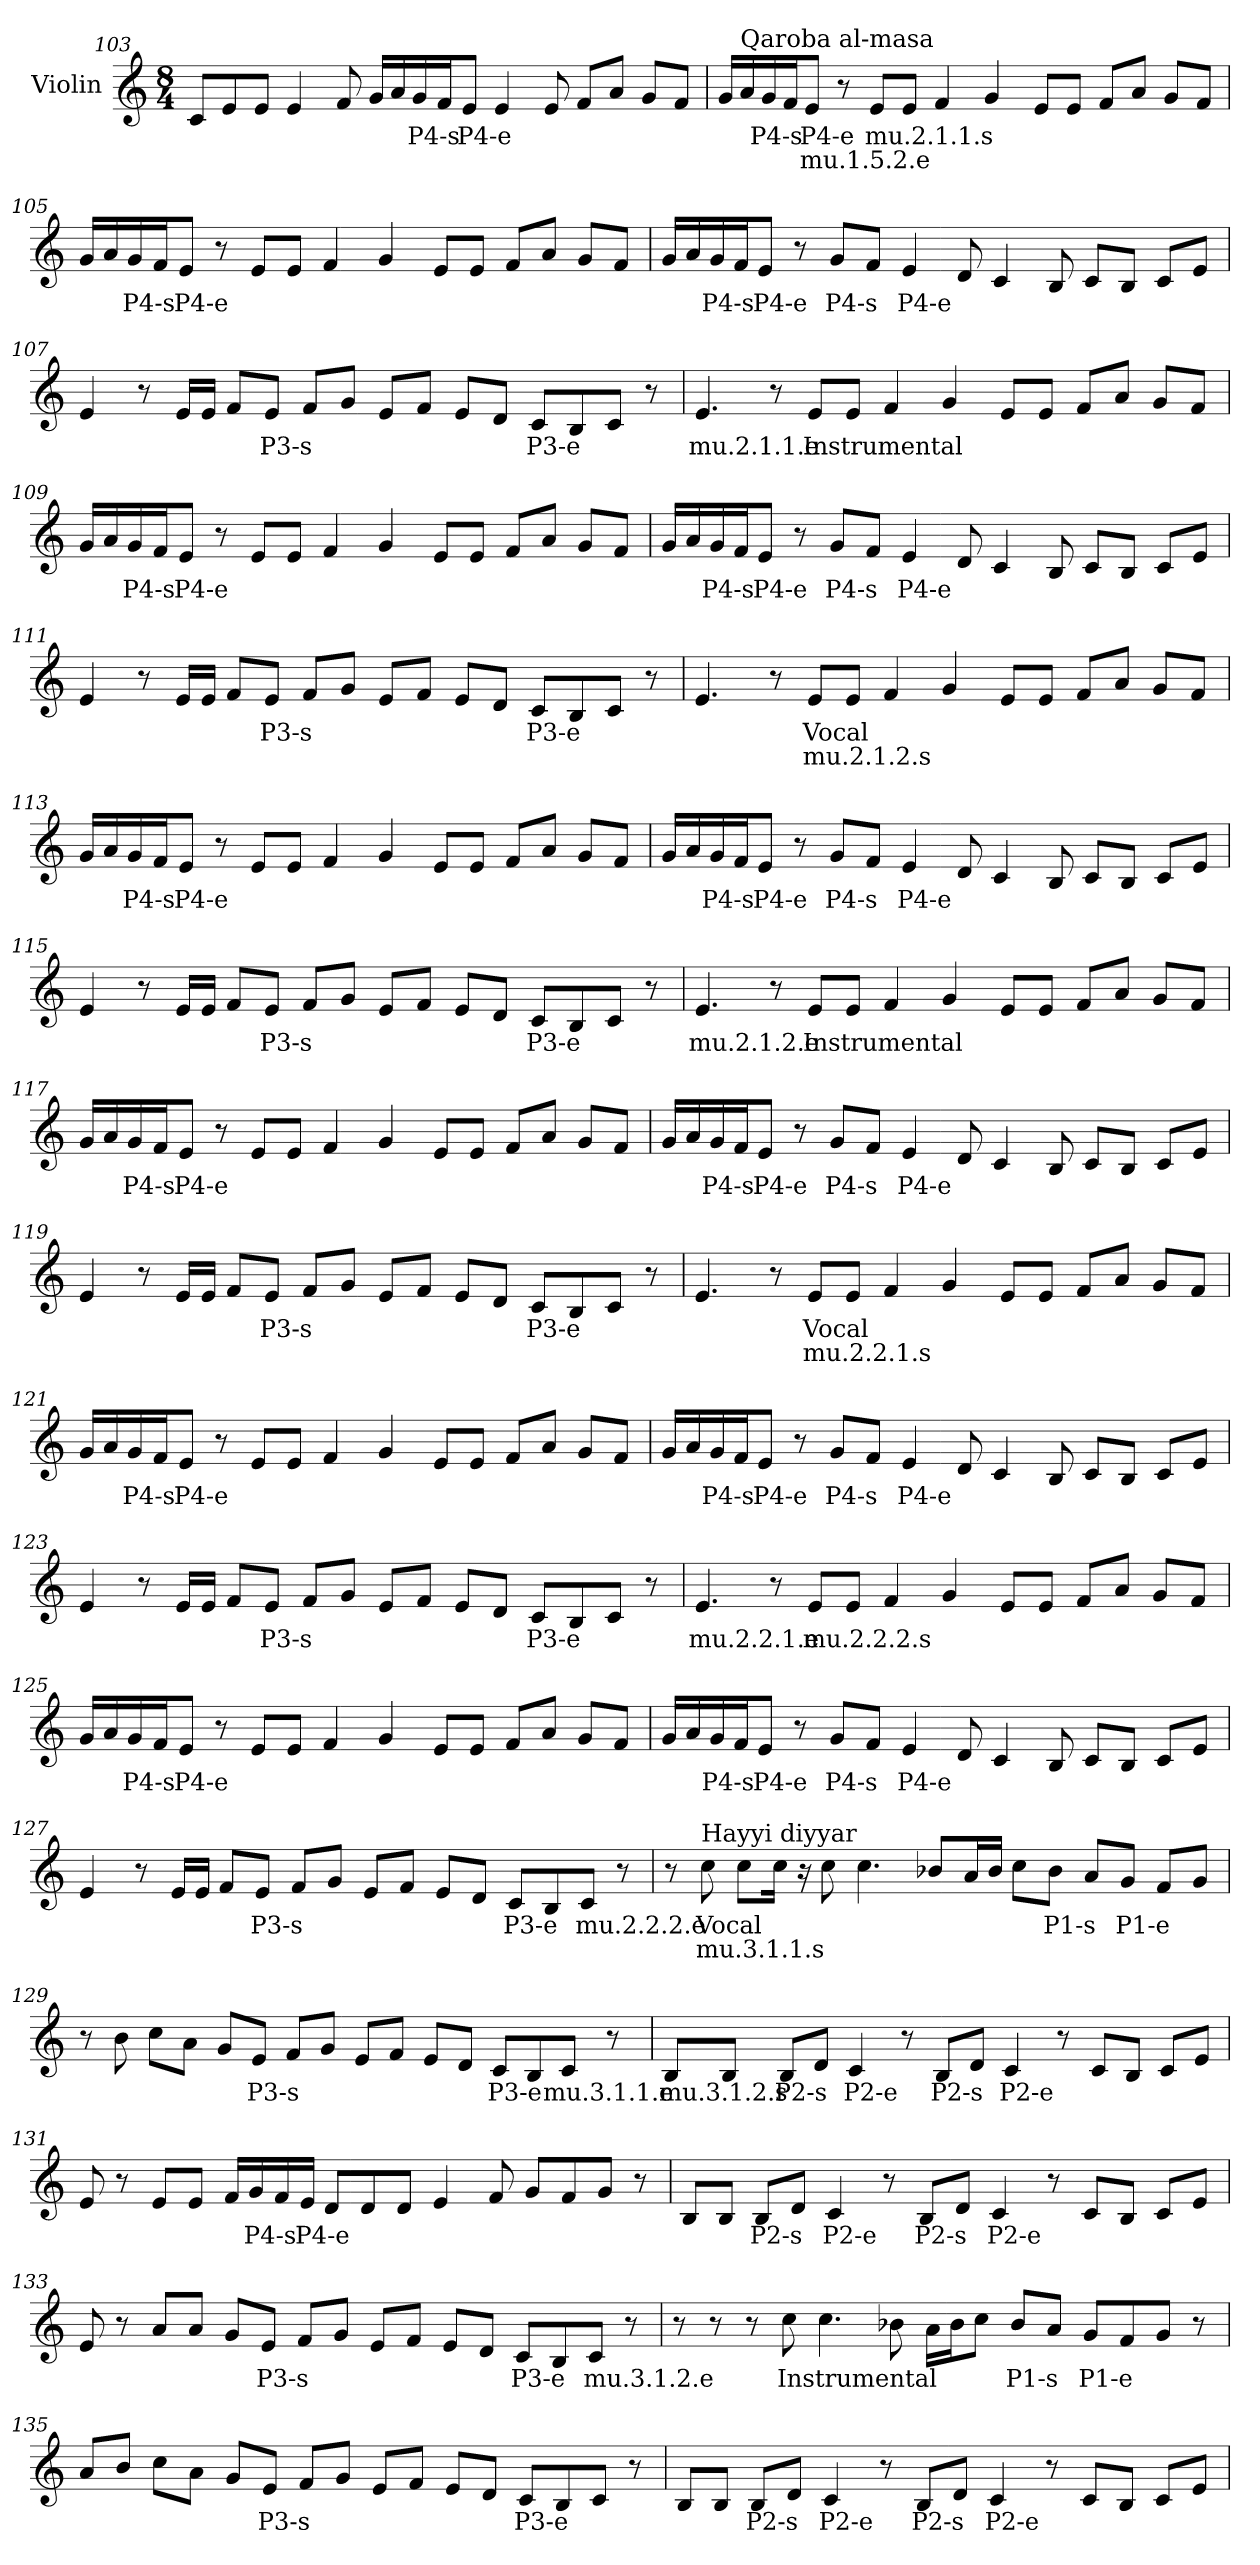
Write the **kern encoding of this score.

**kern	**text	**text
*part1	*part1	*part1
*staff1	*staff1	*staff1
*I"Violin	*	*
*clefG2	*	*
*k[]	*	*
*M8/4	*	*
=103	=103	=103
8c/L	.	.
8e/	.	.
8e/J	.	.
4e/	.	.
8f/	.	.
16g/LL	.	.
16a/	.	.
!	!LO:LY:b	!
16gi/	P4-s	.
16fi/J	.	.
!	!LO:LY:b	!
8ei/J	P4-e	.
4e/	.	.
8e/	.	.
8f/L	.	.
8a/J	.	.
8g/L	.	.
8f/J	.	.
!!LO:LB:g=z
=104	=104	=104
16g/LL	.	.
!LO:TX:a:t=Qaroba al-masa	!	!
16a/	.	.
!	!LO:LY:b	!
16gi/	P4-s	.
16fi/J	.	.
!	!LO:LY:b	!LO:LY:b
8ei/J	P4-e	mu.1.5.2.e
8r	.	.
!	!LO:LY:b	!
8e/L	mu.2.1.1.s	.
8e/J	.	.
4f/	.	.
4g/	.	.
8e/L	.	.
8e/J	.	.
8f/L	.	.
8a/J	.	.
8g/L	.	.
8f/J	.	.
=105	=105	=105
16g/LL	.	.
16a/	.	.
!	!LO:LY:b	!
16gi/	P4-s	.
16fi/J	.	.
!	!LO:LY:b	!
8ei/J	P4-e	.
8r	.	.
8e/L	.	.
8e/J	.	.
4f/	.	.
4g/	.	.
8e/L	.	.
8e/J	.	.
8f/L	.	.
8a/J	.	.
8g/L	.	.
8f/J	.	.
!!LO:LB:g=z
=106	=106	=106
16g/LL	.	.
16a/	.	.
!	!LO:LY:b	!
16gi/	P4-s	.
16fi/J	.	.
!	!LO:LY:b	!
8ei/J	P4-e	.
8r	.	.
!	!LO:LY:b	!
8gi/L	P4-s	.
8fi/J	.	.
!	!LO:LY:b	!
4ei/	P4-e	.
8d/	.	.
4c/	.	.
8B/	.	.
8c/L	.	.
8B/J	.	.
8c/L	.	.
8e/J	.	.
=107	=107	=107
4e/	.	.
8r	.	.
16e/LL	.	.
16e/JJ	.	.
8f/L	.	.
!	!LO:LY:b	!
8ej/J	P3-s	.
8fj/L	.	.
8gj/J	.	.
8ej/L	.	.
8fj/J	.	.
8ej/L	.	.
8dj/J	.	.
!	!LO:LY:b	!
8cj/L	P3-e	.
8B/	.	.
8c/J	.	.
8r	.	.
!!LO:LB:g=z
=108	=108	=108
!	!LO:LY:b	!
4.e/	mu.2.1.1.e	.
8r	.	.
!	!LO:LY:b	!
8e/L	Instrumental	.
8e/J	.	.
4f/	.	.
4g/	.	.
8e/L	.	.
8e/J	.	.
8f/L	.	.
8a/J	.	.
8g/L	.	.
8f/J	.	.
=109	=109	=109
16g/LL	.	.
16a/	.	.
!	!LO:LY:b	!
16gi/	P4-s	.
16fi/J	.	.
!	!LO:LY:b	!
8ei/J	P4-e	.
8r	.	.
8e/L	.	.
8e/J	.	.
4f/	.	.
4g/	.	.
8e/L	.	.
8e/J	.	.
8f/L	.	.
8a/J	.	.
8g/L	.	.
8f/J	.	.
!!LO:PB:g=z
=110	=110	=110
16g/LL	.	.
16a/	.	.
!	!LO:LY:b	!
16gi/	P4-s	.
16fi/J	.	.
!	!LO:LY:b	!
8ei/J	P4-e	.
8r	.	.
!	!LO:LY:b	!
8gi/L	P4-s	.
8fi/J	.	.
!	!LO:LY:b	!
4ei/	P4-e	.
8d/	.	.
4c/	.	.
8B/	.	.
8c/L	.	.
8B/J	.	.
8c/L	.	.
8e/J	.	.
=111	=111	=111
4e/	.	.
8r	.	.
16e/LL	.	.
16e/JJ	.	.
8f/L	.	.
!	!LO:LY:b	!
8ej/J	P3-s	.
8fj/L	.	.
8gj/J	.	.
8ej/L	.	.
8fj/J	.	.
8ej/L	.	.
8dj/J	.	.
!	!LO:LY:b	!
8cj/L	P3-e	.
8B/	.	.
8c/J	.	.
8r	.	.
!!LO:LB:g=z
=112	=112	=112
4.e/	.	.
8r	.	.
!	!LO:LY:b	!LO:LY:b
8e/L	Vocal	mu.2.1.2.s
8e/J	.	.
4f/	.	.
4g/	.	.
8e/L	.	.
8e/J	.	.
8f/L	.	.
8a/J	.	.
8g/L	.	.
8f/J	.	.
=113	=113	=113
16g/LL	.	.
16a/	.	.
!	!LO:LY:b	!
16gi/	P4-s	.
16fi/J	.	.
!	!LO:LY:b	!
8ei/J	P4-e	.
8r	.	.
8e/L	.	.
8e/J	.	.
4f/	.	.
4g/	.	.
8e/L	.	.
8e/J	.	.
8f/L	.	.
8a/J	.	.
8g/L	.	.
8f/J	.	.
!!LO:LB:g=z
=114	=114	=114
16g/LL	.	.
16a/	.	.
!	!LO:LY:b	!
16gi/	P4-s	.
16fi/J	.	.
!	!LO:LY:b	!
8ei/J	P4-e	.
8r	.	.
!	!LO:LY:b	!
8gi/L	P4-s	.
8fi/J	.	.
!	!LO:LY:b	!
4ei/	P4-e	.
8d/	.	.
4c/	.	.
8B/	.	.
8c/L	.	.
8B/J	.	.
8c/L	.	.
8e/J	.	.
=115	=115	=115
4e/	.	.
8r	.	.
16e/LL	.	.
16e/JJ	.	.
8f/L	.	.
!	!LO:LY:b	!
8ej/J	P3-s	.
8fj/L	.	.
8gj/J	.	.
8ej/L	.	.
8fj/J	.	.
8ej/L	.	.
8dj/J	.	.
!	!LO:LY:b	!
8cj/L	P3-e	.
8B/	.	.
8c/J	.	.
8r	.	.
!!LO:LB:g=z
=116	=116	=116
!	!LO:LY:b	!
4.e/	mu.2.1.2.e	.
8r	.	.
!	!LO:LY:b	!
8e/L	Instrumental	.
8e/J	.	.
4f/	.	.
4g/	.	.
8e/L	.	.
8e/J	.	.
8f/L	.	.
8a/J	.	.
8g/L	.	.
8f/J	.	.
=117	=117	=117
16g/LL	.	.
16a/	.	.
!	!LO:LY:b	!
16gi/	P4-s	.
16fi/J	.	.
!	!LO:LY:b	!
8ei/J	P4-e	.
8r	.	.
8e/L	.	.
8e/J	.	.
4f/	.	.
4g/	.	.
8e/L	.	.
8e/J	.	.
8f/L	.	.
8a/J	.	.
8g/L	.	.
8f/J	.	.
!!LO:LB:g=z
=118	=118	=118
16g/LL	.	.
16a/	.	.
!	!LO:LY:b	!
16gi/	P4-s	.
16fi/J	.	.
!	!LO:LY:b	!
8ei/J	P4-e	.
8r	.	.
!	!LO:LY:b	!
8gi/L	P4-s	.
8fi/J	.	.
!	!LO:LY:b	!
4ei/	P4-e	.
8d/	.	.
4c/	.	.
8B/	.	.
8c/L	.	.
8B/J	.	.
8c/L	.	.
8e/J	.	.
=119	=119	=119
4e/	.	.
8r	.	.
16e/LL	.	.
16e/JJ	.	.
8f/L	.	.
!	!LO:LY:b	!
8ej/J	P3-s	.
8fj/L	.	.
8gj/J	.	.
8ej/L	.	.
8fj/J	.	.
8ej/L	.	.
8dj/J	.	.
!	!LO:LY:b	!
8cj/L	P3-e	.
8B/	.	.
8c/J	.	.
8r	.	.
!!LO:LB:g=z
=120	=120	=120
4.e/	.	.
8r	.	.
!	!LO:LY:b	!LO:LY:b
8e/L	Vocal	mu.2.2.1.s
8e/J	.	.
4f/	.	.
4g/	.	.
8e/L	.	.
8e/J	.	.
8f/L	.	.
8a/J	.	.
8g/L	.	.
8f/J	.	.
=121	=121	=121
16g/LL	.	.
16a/	.	.
!	!LO:LY:b	!
16gi/	P4-s	.
16fi/J	.	.
!	!LO:LY:b	!
8ei/J	P4-e	.
8r	.	.
8e/L	.	.
8e/J	.	.
4f/	.	.
4g/	.	.
8e/L	.	.
8e/J	.	.
8f/L	.	.
8a/J	.	.
8g/L	.	.
8f/J	.	.
!!LO:LB:g=z
=122	=122	=122
16g/LL	.	.
16a/	.	.
!	!LO:LY:b	!
16gi/	P4-s	.
16fi/J	.	.
!	!LO:LY:b	!
8ei/J	P4-e	.
8r	.	.
!	!LO:LY:b	!
8gi/L	P4-s	.
8fi/J	.	.
!	!LO:LY:b	!
4ei/	P4-e	.
8d/	.	.
4c/	.	.
8B/	.	.
8c/L	.	.
8B/J	.	.
8c/L	.	.
8e/J	.	.
=123	=123	=123
4e/	.	.
8r	.	.
16e/LL	.	.
16e/JJ	.	.
8f/L	.	.
!	!LO:LY:b	!
8ej/J	P3-s	.
8fj/L	.	.
8gj/J	.	.
8ej/L	.	.
8fj/J	.	.
8ej/L	.	.
8dj/J	.	.
!	!LO:LY:b	!
8cj/L	P3-e	.
8B/	.	.
8c/J	.	.
8r	.	.
!!LO:LB:g=z
=124	=124	=124
!	!LO:LY:b	!
4.e/	mu.2.2.1.e	.
8r	.	.
!	!LO:LY:b	!
8e/L	mu.2.2.2.s	.
8e/J	.	.
4f/	.	.
4g/	.	.
8e/L	.	.
8e/J	.	.
8f/L	.	.
8a/J	.	.
8g/L	.	.
8f/J	.	.
=125	=125	=125
16g/LL	.	.
16a/	.	.
!	!LO:LY:b	!
16gi/	P4-s	.
16fi/J	.	.
!	!LO:LY:b	!
8ei/J	P4-e	.
8r	.	.
8e/L	.	.
8e/J	.	.
4f/	.	.
4g/	.	.
8e/L	.	.
8e/J	.	.
8f/L	.	.
8a/J	.	.
8g/L	.	.
8f/J	.	.
!!LO:LB:g=z
=126	=126	=126
16g/LL	.	.
16a/	.	.
!	!LO:LY:b	!
16gi/	P4-s	.
16fi/J	.	.
!	!LO:LY:b	!
8ei/J	P4-e	.
8r	.	.
!	!LO:LY:b	!
8gi/L	P4-s	.
8fi/J	.	.
!	!LO:LY:b	!
4ei/	P4-e	.
8d/	.	.
4c/	.	.
8B/	.	.
8c/L	.	.
8B/J	.	.
8c/L	.	.
8e/J	.	.
!!LO:LB:g=z
=127	=127	=127
4e/	.	.
8r	.	.
16e/LL	.	.
16e/JJ	.	.
8f/L	.	.
!	!LO:LY:b	!
8ej/J	P3-s	.
8fj/L	.	.
8gj/J	.	.
8ej/L	.	.
8fj/J	.	.
8ej/L	.	.
8dj/J	.	.
!	!LO:LY:b	!
8cj/L	P3-e	.
8B/	.	.
!	!LO:LY:b	!
8c/J	mu.2.2.2.e	.
8r	.	.
!!LO:PB:g=z
=128	=128	=128
*MM60	*	*
8r	.	.
!LO:TX:a:t=Hayyi diyyar	!	!
!	!LO:LY:b	!LO:LY:b
8cc\	Vocal	mu.3.1.1.s
8cc\L	.	.
16cc\Jk	.	.
16r	.	.
8cc\	.	.
4.cc\	.	.
8b-X/L	.	.
16a/L	.	.
16b-/JJ	.	.
8cc\L	.	.
!	!LO:LY:b	!
8b-Z\J	P1-s	.
8aZ/L	.	.
!	!LO:LY:b	!
8gZ/J	P1-e	.
8f/L	.	.
8g/J	.	.
!!LO:LB:g=z
=129	=129	=129
8r	.	.
8b\	.	.
8cc\L	.	.
8a\J	.	.
8g/L	.	.
!	!LO:LY:b	!
8ej/J	P3-s	.
8fj/L	.	.
8gj/J	.	.
8ej/L	.	.
8fj/J	.	.
8ej/L	.	.
8dj/J	.	.
!	!LO:LY:b	!
8cj/L	P3-e	.
8B/	.	.
!	!LO:LY:b	!
8c/J	mu.3.1.1.e	.
8r	.	.
!!LO:LB:g=z
=130	=130	=130
!	!LO:LY:b	!
8B/L	mu.3.1.2.s	.
8B/J	.	.
!	!LO:LY:b	!
8BV/L	P2-s	.
8dV/J	.	.
!	!LO:LY:b	!
4cV/	P2-e	.
8r	.	.
!	!LO:LY:b	!
8BV/L	P2-s	.
8dV/J	.	.
!	!LO:LY:b	!
4cV/	P2-e	.
8r	.	.
8c/L	.	.
8B/J	.	.
8c/L	.	.
8e/J	.	.
!!LO:LB:g=z
=131	=131	=131
8e/	.	.
8r	.	.
8e/L	.	.
8e/J	.	.
16f/LL	.	.
!	!LO:LY:b	!
16gi/	P4-s	.
16fi/	.	.
!	!LO:LY:b	!
16ei/JJ	P4-e	.
8d/L	.	.
8d/	.	.
8d/J	.	.
4e/	.	.
8f/	.	.
8g/L	.	.
8f/	.	.
8g/J	.	.
8r	.	.
=132	=132	=132
8B/L	.	.
8B/J	.	.
!	!LO:LY:b	!
8BV/L	P2-s	.
8dV/J	.	.
!	!LO:LY:b	!
4cV/	P2-e	.
8r	.	.
!	!LO:LY:b	!
8BV/L	P2-s	.
8dV/J	.	.
!	!LO:LY:b	!
4cV/	P2-e	.
8r	.	.
8c/L	.	.
8B/J	.	.
8c/L	.	.
8e/J	.	.
!!LO:LB:g=z
=133	=133	=133
8e/	.	.
8r	.	.
8a/L	.	.
8a/J	.	.
8g/L	.	.
!	!LO:LY:b	!
8ej/J	P3-s	.
8fj/L	.	.
8gj/J	.	.
8ej/L	.	.
8fj/J	.	.
8ej/L	.	.
8dj/J	.	.
!	!LO:LY:b	!
8cj/L	P3-e	.
8B/	.	.
!	!LO:LY:b	!
8c/J	mu.3.1.2.e	.
8r	.	.
!!LO:LB:g=z
=134	=134	=134
8r	.	.
8r	.	.
8r	.	.
!	!LO:LY:b	!
8cc\	Instrumental	.
4.cc\	.	.
8b-X\	.	.
16a\LL	.	.
16b-\J	.	.
8cc\J	.	.
!	!LO:LY:b	!
8b-Z/L	P1-s	.
8aZ/J	.	.
!	!LO:LY:b	!
8gZ/L	P1-e	.
8f/	.	.
8g/J	.	.
8r	.	.
!!LO:LB:g=z
=135	=135	=135
8a/L	.	.
8b/J	.	.
8cc\L	.	.
8a\J	.	.
8g/L	.	.
!	!LO:LY:b	!
8ej/J	P3-s	.
8fj/L	.	.
8gj/J	.	.
8ej/L	.	.
8fj/J	.	.
8ej/L	.	.
8dj/J	.	.
!	!LO:LY:b	!
8cj/L	P3-e	.
8B/	.	.
8c/J	.	.
8r	.	.
=136	=136	=136
8B/L	.	.
8B/J	.	.
!	!LO:LY:b	!
8BV/L	P2-s	.
8dV/J	.	.
!	!LO:LY:b	!
4cV/	P2-e	.
8r	.	.
!	!LO:LY:b	!
8BV/L	P2-s	.
8dV/J	.	.
!	!LO:LY:b	!
4cV/	P2-e	.
8r	.	.
8c/L	.	.
8B/J	.	.
8c/L	.	.
8e/J	.	.
=	=	=
*-	*-	*-
